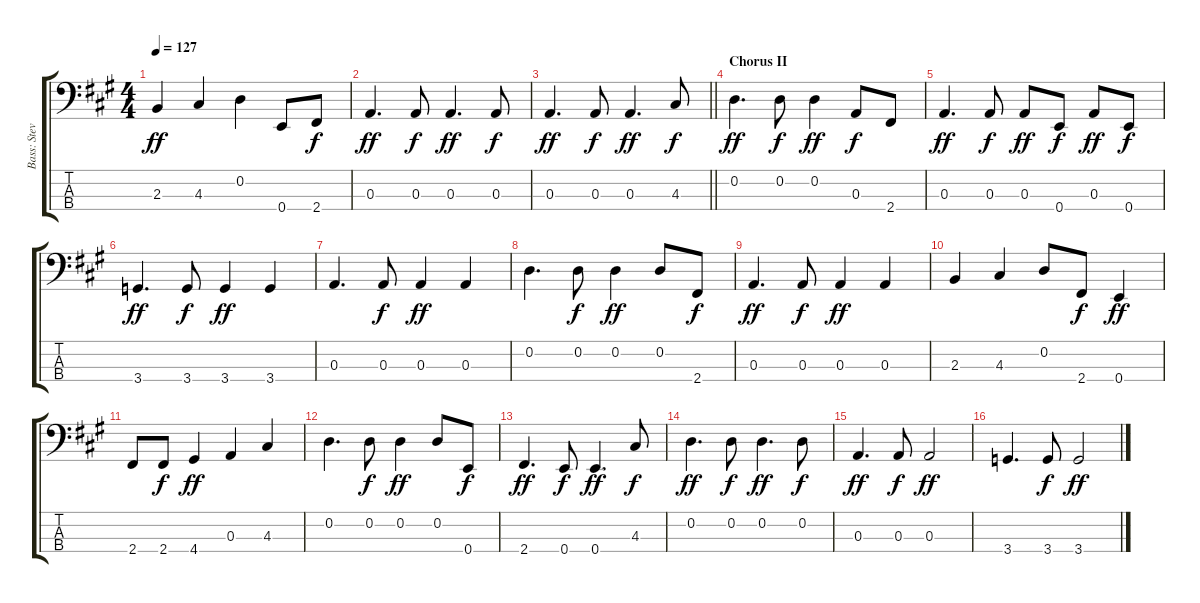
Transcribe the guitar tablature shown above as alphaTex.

\track ("Bass: Steve" "Bass: Stev") {instrument electricbassfinger}
\staff {score tabs}
\tuning (G2 D2 A1 E1) {hide}
\ts (4 4)
\tempo 127
\clef f4
\ks a
2.3.4{dy ff} 4.3.4 0.2.4 0.4.8 2.4.8{dy f} |
0.3.4{d dy ff} 0.3.8{dy f} 0.3.4{d dy ff} 0.3.8{dy f} |
\barLineRight lightlight
0.3.4{d dy ff} 0.3.8{dy f} 0.3.4{d dy ff} 4.3.8{dy f} |
\section ("" "Chorus II")
0.2.4{d dy ff} 0.2.8{dy f} 0.2.4{dy ff} 0.3.8{dy f} 2.4.8 |
0.3.4{d dy ff} 0.3.8{dy f} 0.3.8{dy ff} 0.4.8{dy f} 0.3.8{dy ff} 0.4.8{dy f} |
3.4.4{d dy ff} 3.4.8{dy f} 3.4.4{dy ff} 3.4.4 |
0.3.4{d} 0.3.8{dy f} 0.3.4{dy ff} 0.3.4 |
0.2.4{d} 0.2.8{dy f} 0.2.4{dy ff} 0.2.8 2.4.8{dy f} |
0.3.4{d dy ff} 0.3.8{dy f} 0.3.4{dy ff} 0.3.4 |
2.3.4 4.3.4 0.2.8 2.4.8{dy f} 0.4.4{dy ff} |
2.4.8 2.4.8{dy f} 4.4.4{dy ff} 0.3.4 4.3.4 |
0.2.4{d} 0.2.8{dy f} 0.2.4{dy ff} 0.2.8 0.4.8{dy f} |
2.4.4{d dy ff} 0.4.8{dy f} 0.4.4{d dy ff} 4.3.8{dy f} |
0.2.4{d dy ff} 0.2.8{dy f} 0.2.4{d dy ff} 0.2.8{dy f} |
0.3.4{d dy ff} 0.3.8{dy f} 0.3.2{dy ff} |
3.4.4{d} 3.4.8{dy f} 3.4.2{dy ff}
